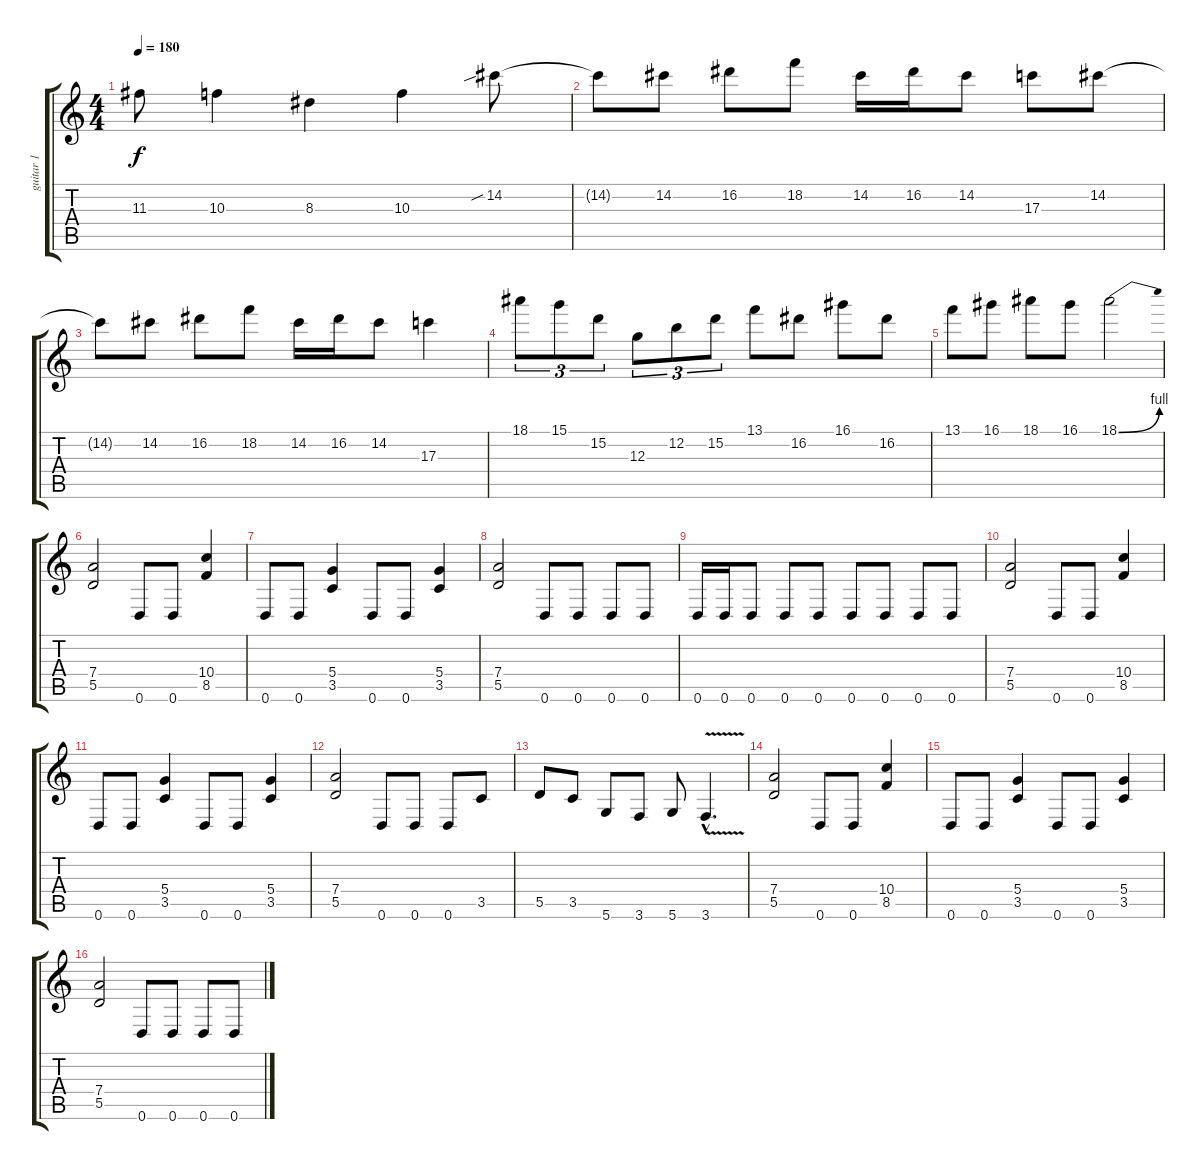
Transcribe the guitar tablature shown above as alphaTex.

\track ("guitar 1" "guitar 1") {instrument distortionguitar}
\staff {score tabs}
\tuning (E4 B3 G3 D3 A2 D2) {hide}
\ts (4 4)
\tempo 180
\clef g2
\ks c
11.3{t}.8{dy f} 10.3.4 8.3.4 10.3.4 14.2{sib}.8 |
14.2{t}.8 14.2.8 16.2.8 18.2.8 14.2.16 16.2.16 14.2.8 17.3.8 14.2.8 |
14.2{t}.8 14.2.8 16.2.8 18.2.8 14.2.16 16.2.16 14.2.8 17.3.4 |
18.1.8{tu (3 2)} 15.1.8{tu (3 2)} 15.2.8{tu (3 2)} 12.3.8{tu (3 2)} 12.2.8{tu (3 2)} 15.2.8{tu (3 2)} 13.1.8 16.2.8 16.1.8 16.2.8 |
13.1.8 16.1.8 18.1.8 16.1.8 18.1{be (bend 0 0 60 4)}.2 |
(7.4 5.5).2{volume 13 balance 14} 0.6.8 0.6.8 (10.4 8.5).4 |
0.6.8 0.6.8 (5.4 3.5).4 0.6.8 0.6.8 (5.4 3.5).4 |
(7.4 5.5).2 0.6.8 0.6.8 0.6.8 0.6.8 |
0.6.16 0.6.16 0.6.8 0.6.8 0.6.8 0.6.8 0.6.8 0.6.8 0.6.8 |
(7.4 5.5).2 0.6.8 0.6.8 (10.4 8.5).4 |
0.6.8 0.6.8 (5.4 3.5).4 0.6.8 0.6.8 (5.4 3.5).4 |
(7.4 5.5).2 0.6.8 0.6.8 0.6.8 3.5.8 |
5.5.8 3.5.8 5.6.8 3.6.8 5.6.8 3.6{v hac}.4{d} |
(7.4 5.5).2 0.6.8 0.6.8 (10.4 8.5).4 |
0.6.8 0.6.8 (5.4 3.5).4 0.6.8 0.6.8 (5.4 3.5).4 |
(7.4 5.5).2 0.6.8 0.6.8 0.6.8 0.6.8
